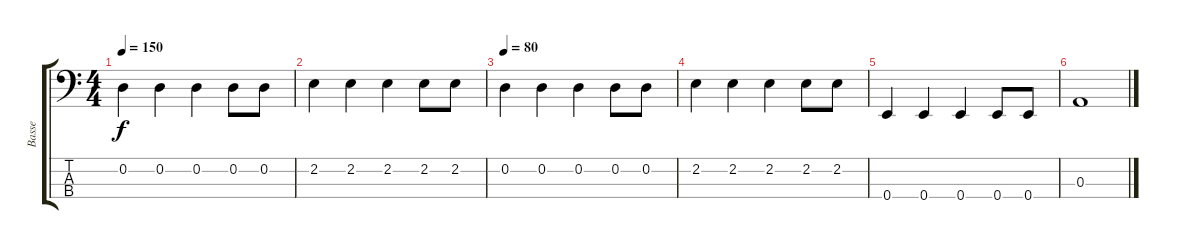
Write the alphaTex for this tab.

\track ("Basse" "Basse") {instrument electricbassfinger}
\staff {score tabs}
\tuning (G2 D2 A1 E1) {hide}
\ts (4 4)
\tempo 150
\clef f4
\ks c
0.2.4{dy f} 0.2.4 0.2.4 0.2.8 0.2.8 |
2.2.4 2.2.4 2.2.4 2.2.8 2.2.8 |
\tempo 80
0.2.4 0.2.4 0.2.4 0.2.8 0.2.8 |
2.2.4 2.2.4 2.2.4 2.2.8 2.2.8 |
0.4.4 0.4.4 0.4.4 0.4.8 0.4.8 |
0.3.1
